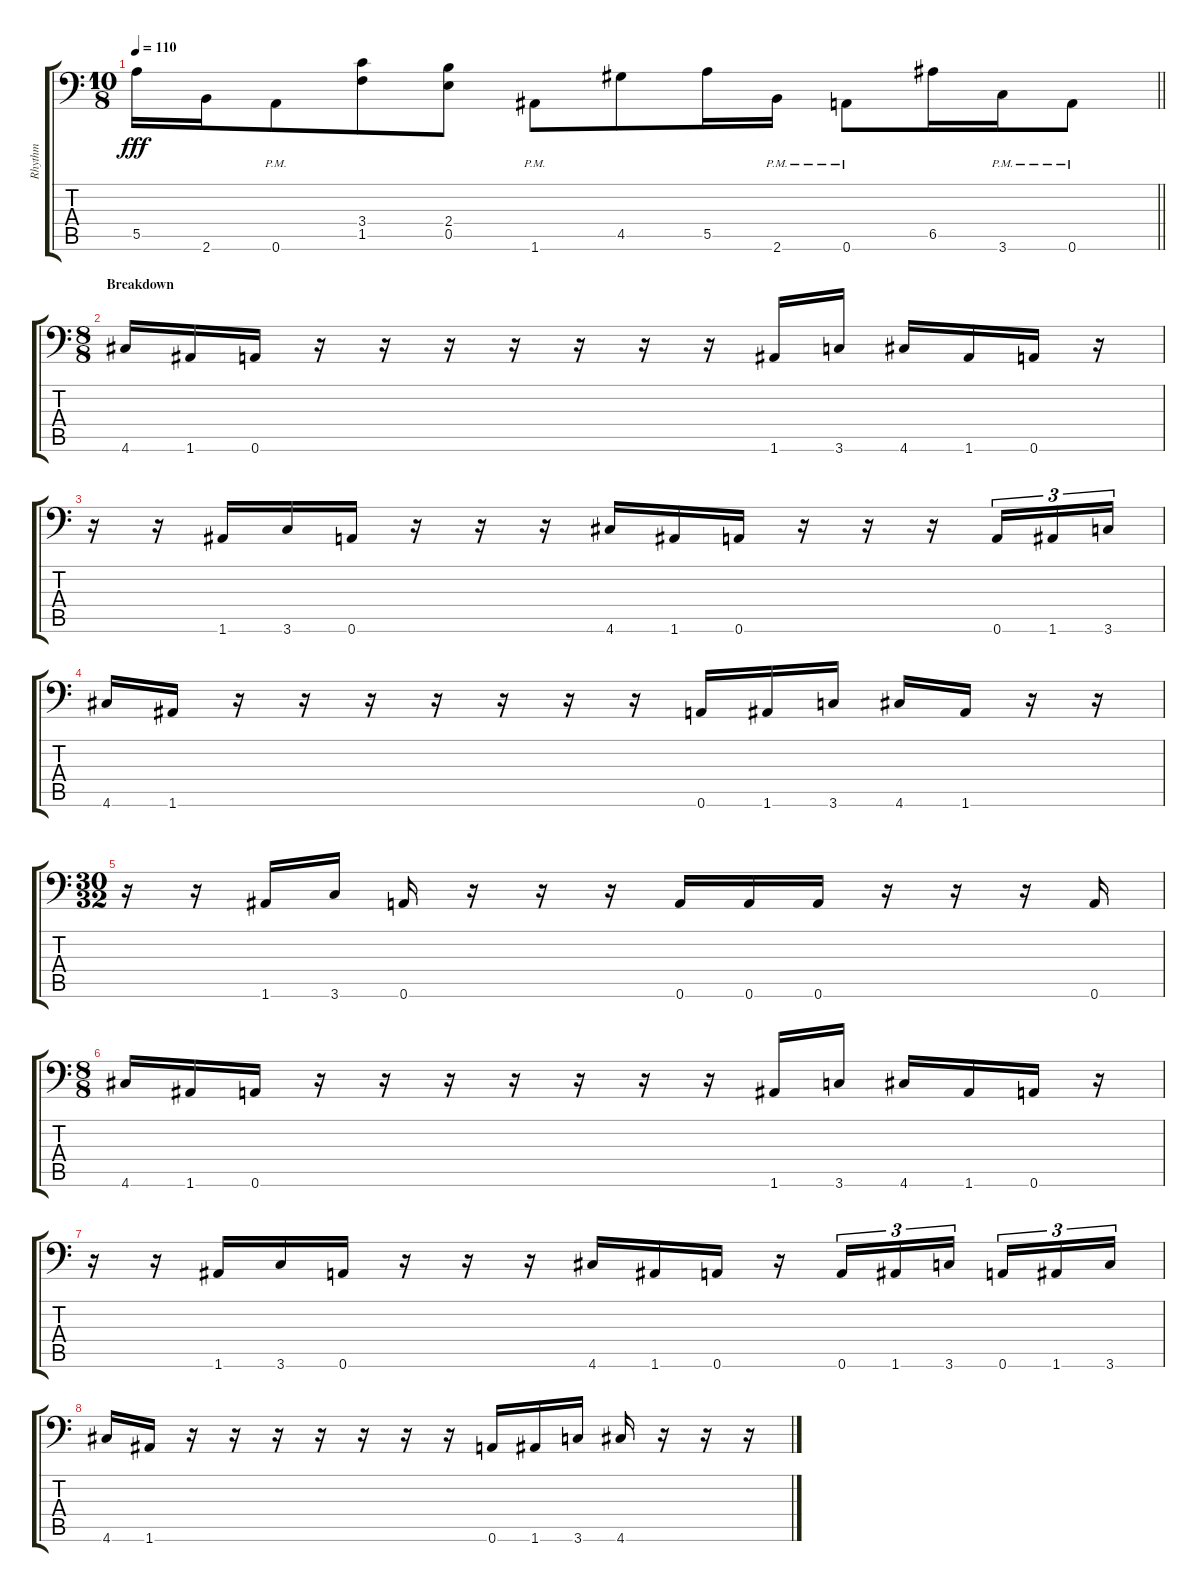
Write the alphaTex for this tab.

\track ("Rhythm" "Rhythm") {instrument distortionguitar}
\staff {score tabs}
\tuning (B3 Gb3 D3 A2 E2 A1) {hide}
\ts (10 8)
\tempo 110
\clef f4
\barLineRight lightlight
\ks c
5.5.16{dy fff} 2.6.16 0.6{pm}.8 (3.4 1.5).8 (2.4 0.5).8 1.6{pm}.8 4.5.8 5.5.16 2.6{pm}.16 0.6{pm}.8 6.5.16 3.6{pm}.16 0.6{pm}.8 |
\ts (8 8)
\section ("" "Breakdown")
4.6.16 1.6.16 0.6.16 r.16 r.16 r.16 r.16 r.16 r.16 r.16 1.6.16 3.6.16 4.6.16 1.6.16 0.6.16 r.16 |
r.16 r.16 1.6.16 3.6.16 0.6.16 r.16 r.16 r.16 4.6.16 1.6.16 0.6.16 r.16 r.16 r.16 0.6.16{tu (3 2)} 1.6.16{tu (3 2)} 3.6.16{tu (3 2)} |
4.6.16 1.6.16 r.16 r.16 r.16 r.16 r.16 r.16 r.16 0.6.16 1.6.16 3.6.16 4.6.16 1.6.16 r.16 r.16 |
\ts (30 32)
r.16 r.16 1.6.16 3.6.16 0.6.16 r.16 r.16 r.16 0.6.16 0.6.16 0.6.16 r.16 r.16 r.16 0.6.16 |
\ts (8 8)
4.6.16 1.6.16 0.6.16 r.16 r.16 r.16 r.16 r.16 r.16 r.16 1.6.16 3.6.16 4.6.16 1.6.16 0.6.16 r.16 |
r.16 r.16 1.6.16 3.6.16 0.6.16 r.16 r.16 r.16 4.6.16 1.6.16 0.6.16 r.16 0.6.16{tu (3 2)} 1.6.16{tu (3 2)} 3.6.16{tu (3 2)} 0.6.16{tu (3 2)} 1.6.16{tu (3 2)} 3.6.16{tu (3 2)} |
4.6.16 1.6.16 r.16 r.16 r.16 r.16 r.16 r.16 r.16 0.6.16 1.6.16 3.6.16 4.6.16 r.16 r.16 r.16
